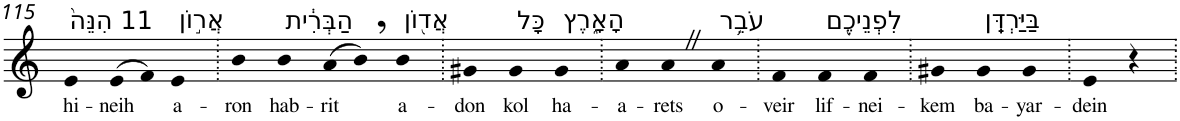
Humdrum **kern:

**kern	**text
*part1	*part1
*staff1	*staff1
*I"Piano	*
*I'Pno	*
!!LO:PB:g=z
*clefG2	*
*k[]	*
=115	=115
!LO:TX:a:t=11 הִנֵּה֙	!
!	!LO:LY:b
4e	hi-
!	!LO:LY:b
(>8e	-neih
8f)	.
!LO:TX:a:t=אֲר֣וֹן	!
!	!LO:LY:b
4e	a-
=116.	=116.
!	!LO:LY:b
4b	-ron
!LO:TX:a:t=הַבְּרִ֔ית	!
!	!LO:LY:b
4b	hab-
!	!LO:LY:b
(>8a	-rit
8b,)	.
!LO:TX:a:t=אֲד֖וֹן	!
!	!LO:LY:b
4b	a-
=117.	=117.
!	!LO:LY:b
4g#X	-don
!LO:TX:a:t=כָּל	!
!	!LO:LY:b
4g#	kol
!LO:TX:a:t=הָאָ֑רֶץ	!
!	!LO:LY:b
4g#	ha-
=118.	=118.
!	!LO:LY:b
4a	-a-
!	!LO:LY:b
4aZ	-rets
!LO:TX:a:t=עֹבֵ֥ר	!
!	!LO:LY:b
4a	o-
=119.	=119.
!	!LO:LY:b
4f	-veir
!LO:TX:a:t=לִפְנֵיכֶ֖ם	!
!	!LO:LY:b
4f	lif-
!	!LO:LY:b
4f	-nei-
=120.	=120.
!	!LO:LY:b
4g#X	-kem
!LO:TX:a:t=בַּיַּרְדֵּֽן	!
!	!LO:LY:b
4g#	ba-
!	!LO:LY:b
4g#	-yar-
=121.	=121.
!	!LO:LY:b
4e	-dein
4r	.
=.	=.
*-	*-
